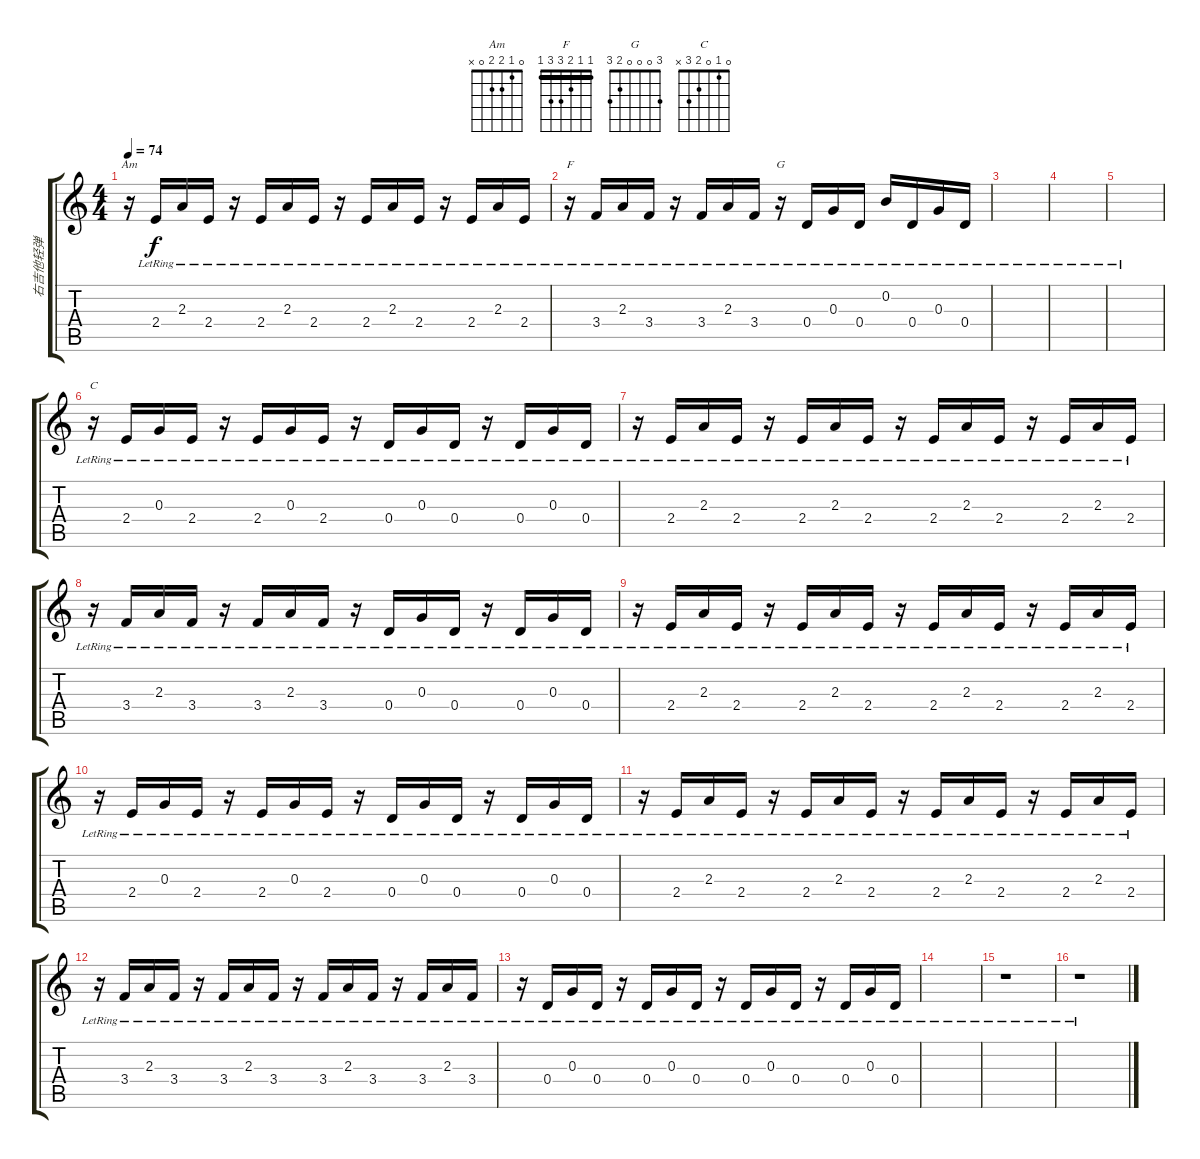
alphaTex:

\track ("右吉他轻弹" "右吉他轻弹") {instrument acousticguitarsteel}
\staff {score tabs}
\tuning (E4 B3 G3 D3 A2 E2) {hide}
\chord ("Am" 0 1 2 2 0 x)
\chord ("F" 1 1 2 3 3 1) {barre 1}
\chord ("G" 3 0 0 0 2 3)
\chord ("C" 0 1 0 2 3 x)
\ts (4 4)
\tempo 74
\clef g2
\ks c
r.16{ch "Am" dy f} 2.4{lr}.16 2.3{lr}.16 2.4{lr}.16 r.16 2.4{lr}.16 2.3{lr}.16 2.4{lr}.16 r.16 2.4{lr}.16 2.3{lr}.16 2.4{lr}.16 r.16 2.4{lr}.16 2.3{lr}.16 2.4{lr}.16 |
r.16{ch "F"} 3.4{lr}.16 2.3{lr}.16 3.4{lr}.16 r.16 3.4{lr}.16 2.3{lr}.16 3.4{lr}.16 r.16{ch "G"} 0.4{lr}.16 0.3{lr}.16 0.4{lr}.16 0.2{lr}.16 0.4{lr}.16 0.3{lr}.16 0.4{lr}.16 |
|
|
|
r.16{ch "C"} 2.4{lr}.16 0.3{lr}.16 2.4{lr}.16 r.16 2.4{lr}.16 0.3{lr}.16 2.4{lr}.16 r.16 0.4{lr}.16 0.3{lr}.16 0.4{lr}.16 r.16 0.4{lr}.16 0.3{lr}.16 0.4{lr}.16 |
r.16 2.4{lr}.16 2.3{lr}.16 2.4{lr}.16 r.16 2.4{lr}.16 2.3{lr}.16 2.4{lr}.16 r.16 2.4{lr}.16 2.3{lr}.16 2.4{lr}.16 r.16 2.4{lr}.16 2.3{lr}.16 2.4{lr}.16 |
r.16 3.4{lr}.16 2.3{lr}.16 3.4{lr}.16 r.16 3.4{lr}.16 2.3{lr}.16 3.4{lr}.16 r.16 0.4{lr}.16 0.3{lr}.16 0.4{lr}.16 r.16 0.4{lr}.16 0.3{lr}.16 0.4{lr}.16 |
r.16 2.4{lr}.16 2.3{lr}.16 2.4{lr}.16 r.16 2.4{lr}.16 2.3{lr}.16 2.4{lr}.16 r.16 2.4{lr}.16 2.3{lr}.16 2.4{lr}.16 r.16 2.4{lr}.16 2.3{lr}.16 2.4{lr}.16 |
r.16 2.4{lr}.16 0.3{lr}.16 2.4{lr}.16 r.16 2.4{lr}.16 0.3{lr}.16 2.4{lr}.16 r.16 0.4{lr}.16 0.3{lr}.16 0.4{lr}.16 r.16 0.4{lr}.16 0.3{lr}.16 0.4{lr}.16 |
r.16 2.4{lr}.16 2.3{lr}.16 2.4{lr}.16 r.16 2.4{lr}.16 2.3{lr}.16 2.4{lr}.16 r.16 2.4{lr}.16 2.3{lr}.16 2.4{lr}.16 r.16 2.4{lr}.16 2.3{lr}.16 2.4{lr}.16 |
r.16 3.4{lr}.16 2.3{lr}.16 3.4{lr}.16 r.16 3.4{lr}.16 2.3{lr}.16 3.4{lr}.16 r.16 3.4{lr}.16 2.3{lr}.16 3.4{lr}.16 r.16 3.4{lr}.16 2.3{lr}.16 3.4{lr}.16 |
r.16 0.4{lr}.16 0.3{lr}.16 0.4{lr}.16 r.16 0.4{lr}.16 0.3{lr}.16 0.4{lr}.16 r.16 0.4{lr}.16 0.3{lr}.16 0.4{lr}.16 r.16 0.4{lr}.16 0.3{lr}.16 0.4{lr}.16 |
|
r.1 |
r.1
